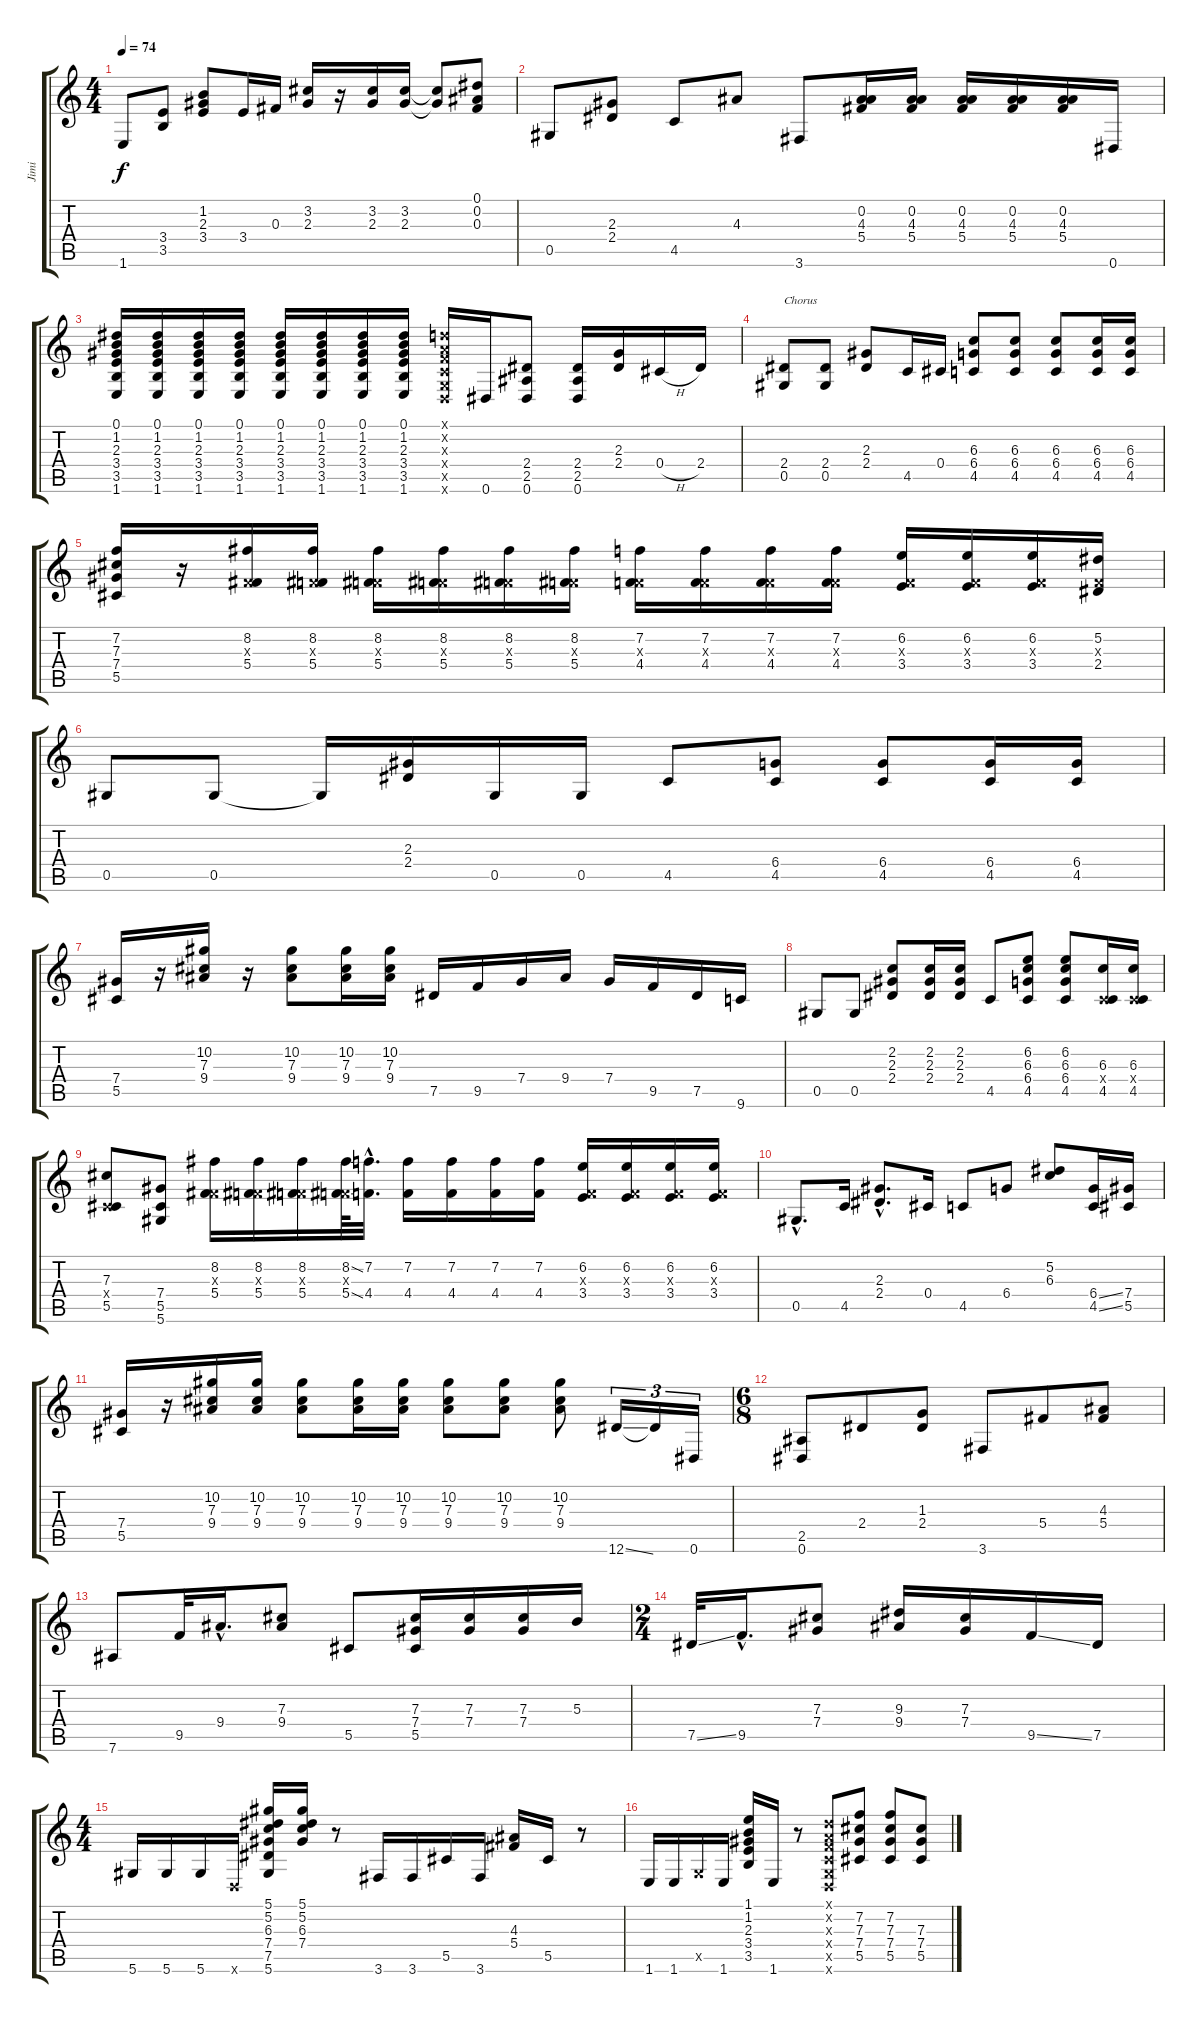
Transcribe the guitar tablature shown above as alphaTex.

\track ("Jimi " "Jimi ") {instrument electricguitarclean}
\staff {score tabs}
\tuning (Eb4 Bb3 Gb3 Db3 Ab2 Eb2) {hide}
\ts (4 4)
\tempo 74
\clef g2
\ks c
1.6.8{dy f} (3.4 3.5).8 (1.2 2.3 3.4).8 3.4.16 0.3.16 (3.2 2.3).16 r.16 (3.2 2.3).16 (3.2 2.3).16 (3.2{t} 2.3{t}).8 (0.1 0.2 0.3).8 |
0.5.8 (2.3 2.4).8 4.5.8 4.3.8 3.6.8 (0.2 4.3 5.4).16 (0.2 4.3 5.4).16 (0.2 4.3 5.4).16 (0.2 4.3 5.4).16 (0.2 4.3 5.4).16 0.6.16 |
(0.1 1.2 2.3 3.4 3.5 1.6).16 (0.1 1.2 2.3 3.4 3.5 1.6).16 (0.1 1.2 2.3 3.4 3.5 1.6).16 (0.1 1.2 2.3 3.4 3.5 1.6).16 (0.1 1.2 2.3 3.4 3.5 1.6).16 (0.1 1.2 2.3 3.4 3.5 1.6).16 (0.1 1.2 2.3 3.4 3.5 1.6).16 (0.1 1.2 2.3 3.4 3.5 1.6).16 (-1.1{x} -1.2{x} -1.3{x} -1.4{x} -1.5{x} -1.6{x}).16 0.6.16 (2.4 2.5 0.6).8 (2.4 2.5 0.6).16 (2.3 2.4).16 0.4{h}.16 2.4.16 |
(2.4 0.5).8{txt "Chorus"} (2.4 0.5).8 (2.3 2.4).8 4.5.16 0.4.16 (6.3 6.4 4.5).8 (6.3 6.4 4.5).8 (6.3 6.4 4.5).8 (6.3 6.4 4.5).16 (6.3 6.4 4.5).16 |
(7.2 7.3 7.4 5.5).16 r.16 (8.2 -1.3{x} 5.4).16 (8.2 -1.3{x} 5.4).16 (8.2 -1.3{x} 5.4).16 (8.2 -1.3{x} 5.4).16 (8.2 -1.3{x} 5.4).16 (8.2 -1.3{x} 5.4).16 (7.2 -1.3{x} 4.4).16 (7.2 -1.3{x} 4.4).16 (7.2 -1.3{x} 4.4).16 (7.2 -1.3{x} 4.4).16 (6.2 -1.3{x} 3.4).16 (6.2 -1.3{x} 3.4).16 (6.2 -1.3{x} 3.4).16 (5.2 -1.3{x} 2.4).16 |
0.5.8 0.5.8 0.5{t}.16 (2.3 2.4).16 0.5.16 0.5.16 4.5.8 (6.4 4.5).8 (6.4 4.5).8 (6.4 4.5).16 (6.4 4.5).16 |
(7.4 5.5).16 r.16 (10.2 7.3 9.4).16 r.16 (10.2 7.3 9.4).8 (10.2 7.3 9.4).16 (10.2 7.3 9.4).16 7.5.16 9.5.16 7.4.16 9.4.16 7.4.16 9.5.16 7.5.16 9.6.16 |
0.5.8 0.5.8 (2.2 2.3 2.4).8 (2.2 2.3 2.4).16 (2.2 2.3 2.4).16 4.5.8 (6.2 6.3 6.4 4.5).8 (6.2 6.3 6.4 4.5).8 (6.3 -1.4{x} 4.5).16 (6.3 -1.4{x} 4.5).16 |
(7.3 -1.4{x} 5.5).8 (7.4 5.5 5.6).8 (8.2 -1.3{x} 5.4).16 (8.2 -1.3{x} 5.4).16 (8.2 -1.3{x} 5.4).16 (8.2{ss} -1.3{x} 5.4{ss}).64 (7.2{hac} 4.4{hac}).32{d} (7.2 4.4).16 (7.2 4.4).16 (7.2 4.4).16 (7.2 4.4).16 (6.2 -1.3{x} 3.4).16 (6.2 -1.3{x} 3.4).16 (6.2 -1.3{x} 3.4).16 (6.2 -1.3{x} 3.4).16 |
0.5{hac}.8{d} 4.5.16 (2.3{hac} 2.4{hac}).8{d} 0.4.16 4.5.8 6.4.8 (5.2 6.3).8 (6.4{ss} 4.5{ss}).16 (7.4 5.5).16 |
(7.4 5.5).16 r.16 (10.2 7.3 9.4).16 (10.2 7.3 9.4).16 (10.2 7.3 9.4).8 (10.2 7.3 9.4).16 (10.2 7.3 9.4).16 (10.2 7.3 9.4).8 (10.2 7.3 9.4).8 (10.2 7.3 9.4).8 12.6{ss}.16{tu (3 2)} 12.6{t}.16{tu (3 2)} 0.6.16{tu (3 2)} |
\ts (6 8)
(2.5 0.6).8 2.4.8 (1.3 2.4).8 3.6.8 5.4.8 (4.3 5.4).8 |
7.6.8 9.5.32 9.4{hac}.16{d} (7.3 9.4).8 5.5.8 (7.3 7.4 5.5).16 (7.3 7.4).16 (7.3 7.4).16 5.3.16 |
\ts (2 4)
7.5{ss}.32 9.5{hac}.16{d} (7.3 7.4).8 (9.3 9.4).16 (7.3 7.4).16 9.5{ss}.16 7.5.16 |
\ts (4 4)
5.6.16 5.6.16 5.6.16 -1.6{x}.16 (5.1 5.2 6.3 7.4 7.5 5.6).16 (5.1 5.2 6.3 7.4).16 r.8 3.6.16 3.6.16 5.5.16 3.6.16 (4.3 5.4).16 5.5.16 r.8 |
1.6.16 1.6.16 -1.5{x}.16 1.6.16 (1.1 1.2 2.3 3.4 3.5).16 1.6.16 r.8 (-1.1{x} -1.2{x} -1.3{x} -1.4{x} -1.5{x} -1.6{x}).8 (7.2 7.3 7.4 5.5).8 (7.2 7.3 7.4 5.5).8 (7.3 7.4 5.5).8
